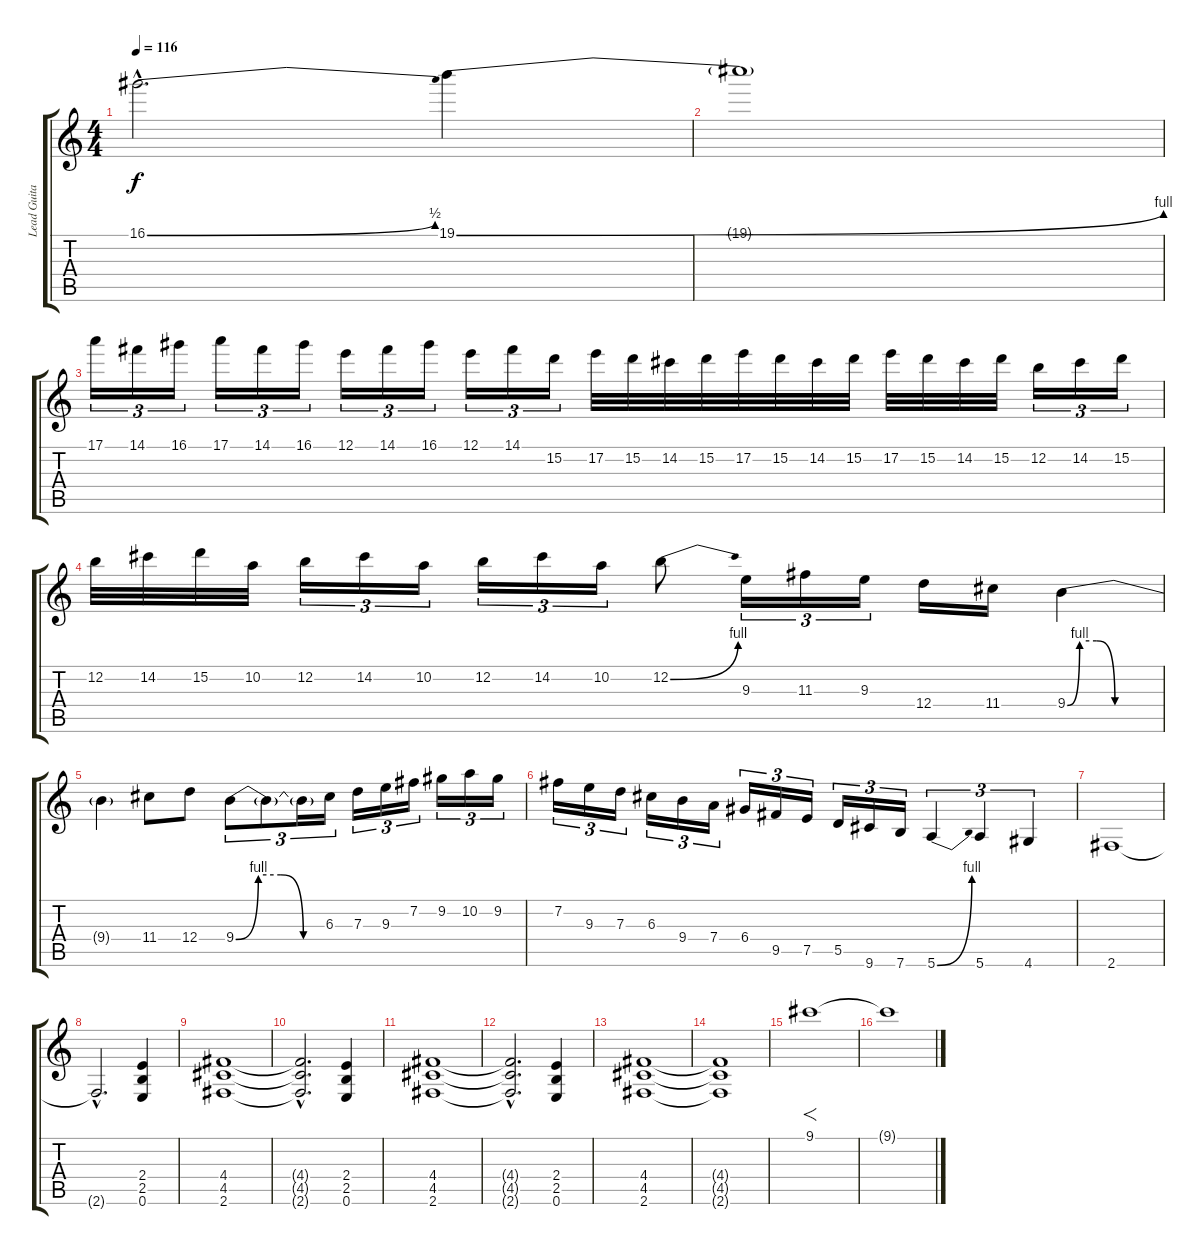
\track ("Lead Guitar (P.Rondat)" "Lead Guita") {instrument overdrivenguitar}
\staff {score tabs}
\tuning (E4 B3 G3 D3 A2 E2) {hide}
\ts (4 4)
\tempo 116
\clef g2
\ks c
16.1{be (bend 0 0 60 2) hac}.2{d dy f} 19.1{be (bend 0 0 60 4)}.4 |
19.1{t}.1 |
17.1.16{tu (3 2)} 14.1.16{tu (3 2)} 16.1.16{tu (3 2)} 17.1.16{tu (3 2)} 14.1.16{tu (3 2)} 16.1.16{tu (3 2)} 12.1.16{tu (3 2)} 14.1.16{tu (3 2)} 16.1.16{tu (3 2)} 12.1.16{tu (3 2)} 14.1.16{tu (3 2)} 15.2.16{tu (3 2)} 17.2.32 15.2.32 14.2.32 15.2.32 17.2.32 15.2.32 14.2.32 15.2.32 17.2.32 15.2.32 14.2.32 15.2.32 12.2.16{tu (3 2)} 14.2.16{tu (3 2)} 15.2.16{tu (3 2)} |
12.2.32 14.2.32 15.2.32 10.2.32 12.2.16{tu (3 2)} 14.2.16{tu (3 2)} 10.2.16{tu (3 2)} 12.2.16{tu (3 2)} 14.2.16{tu (3 2)} 10.2.16{tu (3 2)} 12.2{be (bend 0 0 60 4)}.8 9.3.16{tu (3 2)} 11.3.16{tu (3 2)} 9.3.16{tu (3 2)} 12.4.16 11.4.16 9.4{be (custom 0 0 8 4 19 4 31 0 45 0 60 0)}.4 |
9.4{t}.4 11.4.8 12.4.8 9.4{be (custom 0 0 15 4 30 4 45 0 60 0)}.8{tu (3 2)} 9.4{t}.8{tu (3 2)} 9.4{t}.16{tu (3 2)} 6.3.16{tu (3 2)} 7.3.16{tu (3 2)} 9.3.16{tu (3 2)} 7.2.16{tu (3 2)} 9.2.16{tu (3 2)} 10.2.16{tu (3 2)} 9.2.16{tu (3 2)} |
7.2.16{tu (3 2)} 9.3.16{tu (3 2)} 7.3.16{tu (3 2)} 6.3.16{tu (3 2)} 9.4.16{tu (3 2)} 7.4.16{tu (3 2)} 6.4.16{tu (3 2)} 9.5.16{tu (3 2)} 7.5.16{tu (3 2)} 5.5.16{tu (3 2)} 9.6.16{tu (3 2)} 7.6.16{tu (3 2)} 5.6{be (bend 0 0 60 4)}.4{tu (3 2)} 5.6.4{tu (3 2)} 4.6.4{tu (3 2)} |
2.6.1 |
2.6{hac t}.2{d} (2.4 2.5 0.6).4 |
(4.4 4.5 2.6).1 |
(4.4{hac t} 4.5{hac t} 2.6{hac t}).2{d} (2.4 2.5 0.6).4 |
(4.4 4.5 2.6).1 |
(4.4{hac t} 4.5{hac t} 2.6{hac t}).2{d} (2.4 2.5 0.6).4 |
(4.4 4.5 2.6).1 |
(4.4{t} 4.5{t} 2.6{t}).1 |
9.1.1{f volume 6} |
9.1{t}.1
